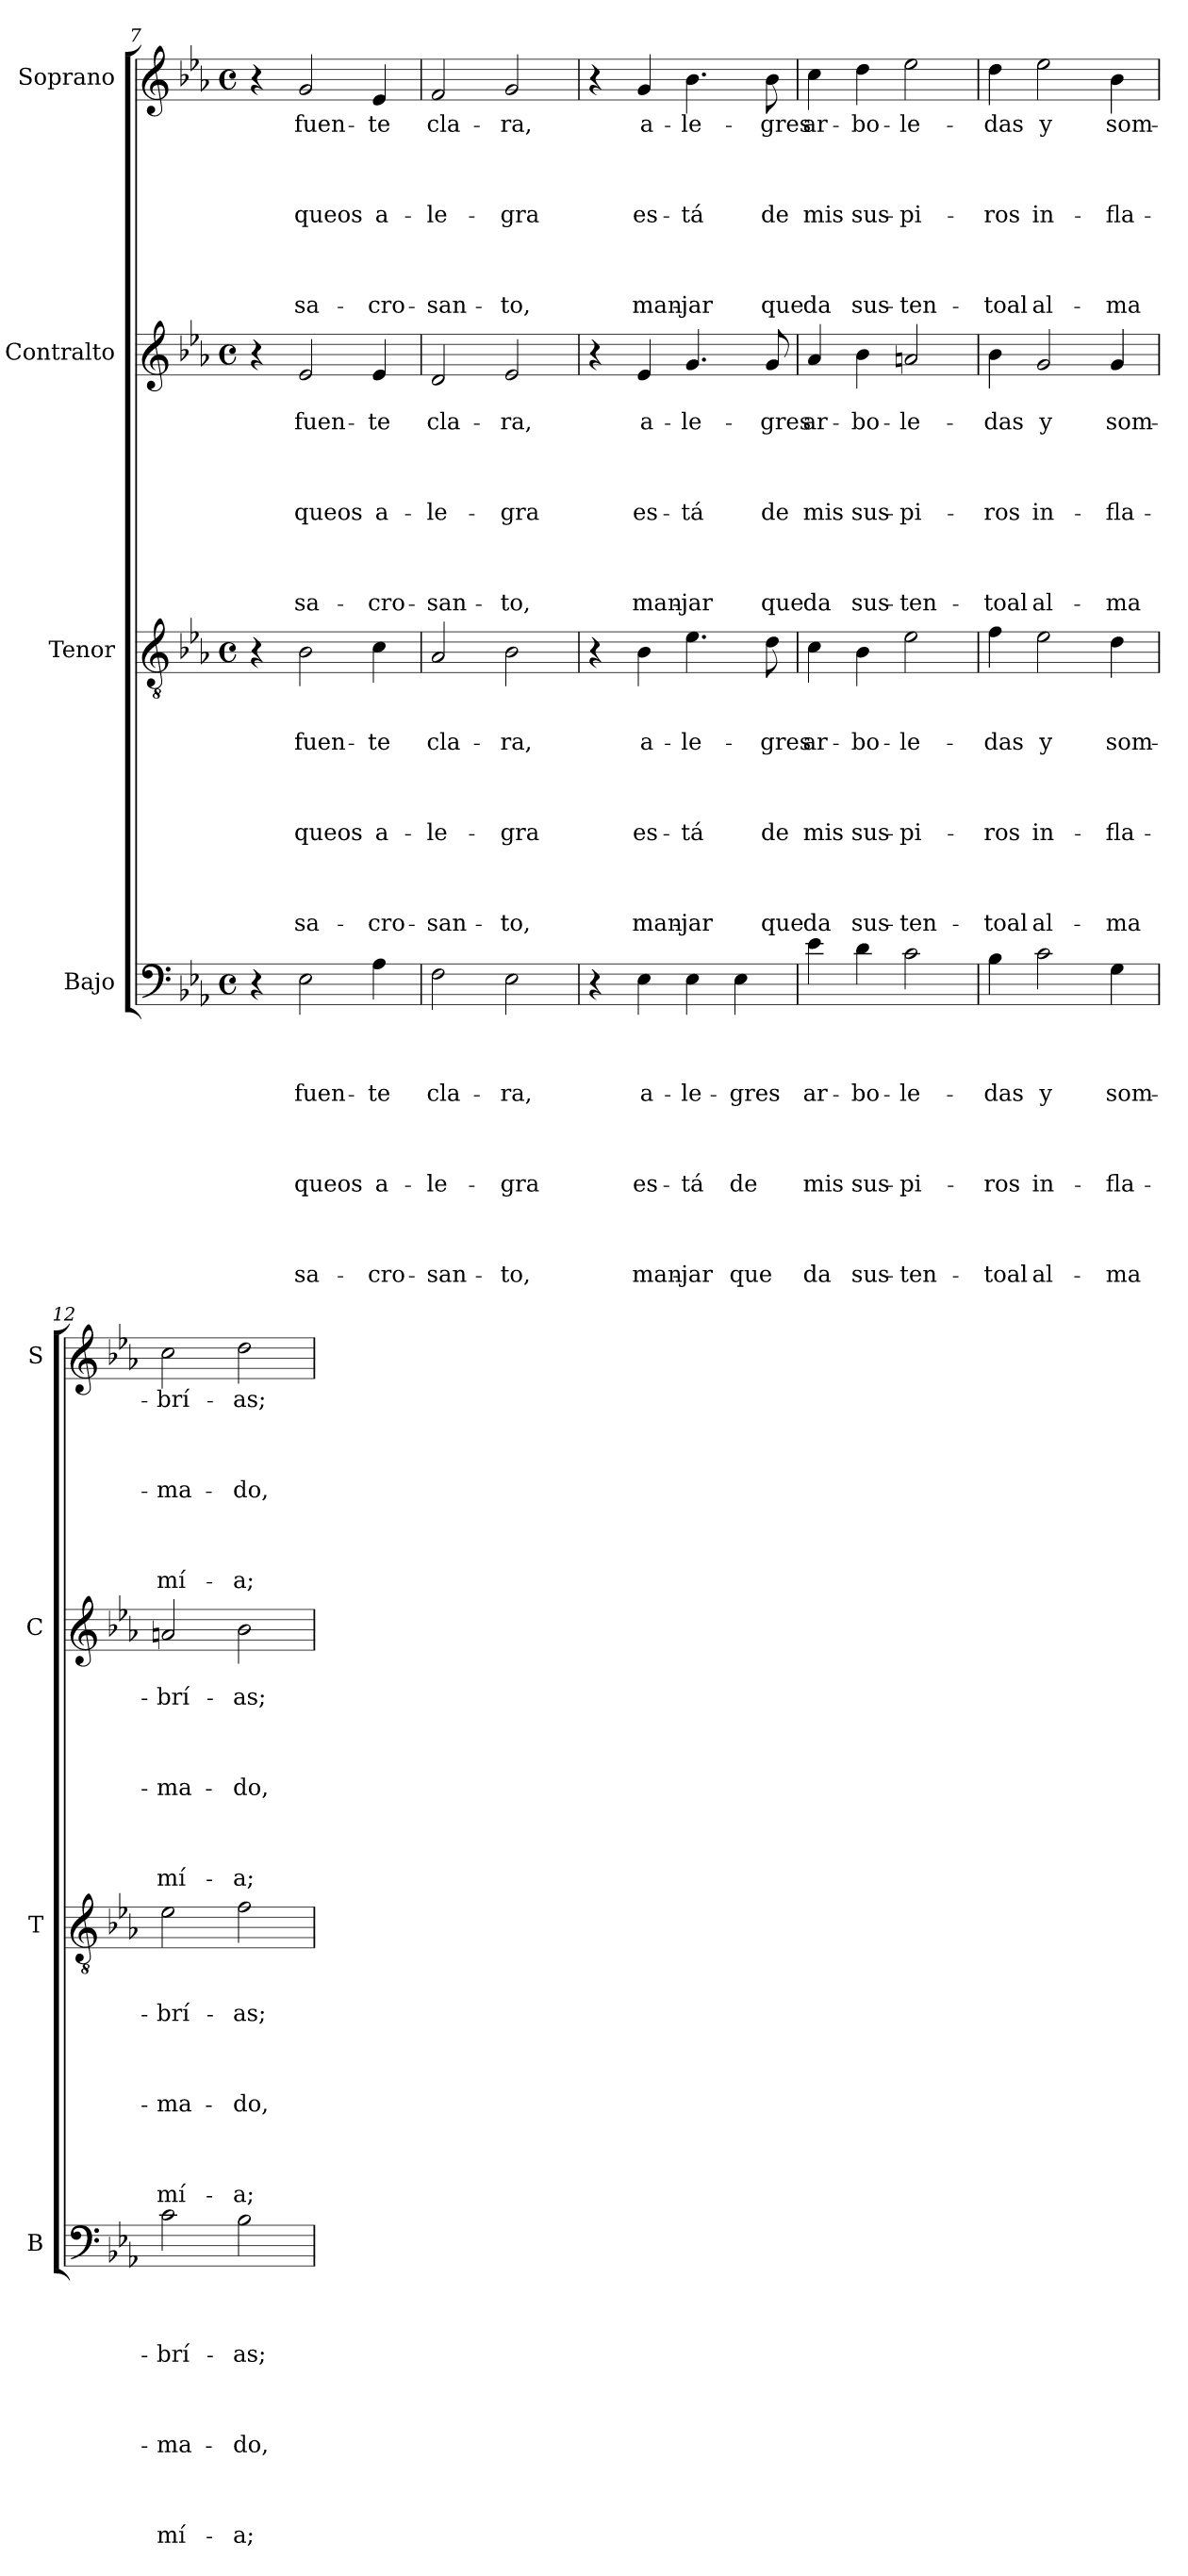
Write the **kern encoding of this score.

**kern	**text	**text	**text	**text	**text	**text	**text	**text	**text	**text	**text	**text	**kern	**text	**text	**text	**text	**text	**text	**text	**text	**text	**text	**text	**kern	**text	**text	**text	**text	**text	**text	**text	**text	**text	**text	**kern	**text	**text	**text	**text	**text	**text	**text	**text	**text
*part4	*part4	*part4	*part4	*part4	*part4	*part4	*part4	*part4	*part4	*part4	*part4	*part4	*part3	*part3	*part3	*part3	*part3	*part3	*part3	*part3	*part3	*part3	*part3	*part3	*part2	*part2	*part2	*part2	*part2	*part2	*part2	*part2	*part2	*part2	*part2	*part1	*part1	*part1	*part1	*part1	*part1	*part1	*part1	*part1	*part1
*staff4	*staff4	*staff4	*staff4	*staff4	*staff4	*staff4	*staff4	*staff4	*staff4	*staff4	*staff4	*staff4	*staff3	*staff3	*staff3	*staff3	*staff3	*staff3	*staff3	*staff3	*staff3	*staff3	*staff3	*staff3	*staff2	*staff2	*staff2	*staff2	*staff2	*staff2	*staff2	*staff2	*staff2	*staff2	*staff2	*staff1	*staff1	*staff1	*staff1	*staff1	*staff1	*staff1	*staff1	*staff1	*staff1
*I"Bajo	*	*	*	*	*	*	*	*	*	*	*	*	*I"Tenor	*	*	*	*	*	*	*	*	*	*	*	*I"Contralto	*	*	*	*	*	*	*	*	*	*	*I"Soprano	*	*	*	*	*	*	*	*	*
*I'B	*	*	*	*	*	*	*	*	*	*	*	*	*I'T	*	*	*	*	*	*	*	*	*	*	*	*I'C	*	*	*	*	*	*	*	*	*	*	*I'S	*	*	*	*	*	*	*	*	*
!!LO:LB:g=z
*clefF4	*	*	*	*	*	*	*	*	*	*	*	*	*clefGv2	*	*	*	*	*	*	*	*	*	*	*	*clefG2	*	*	*	*	*	*	*	*	*	*	*clefG2	*	*	*	*	*	*	*	*	*
*k[b-e-a-]	*	*	*	*	*	*	*	*	*	*	*	*	*k[b-e-a-]	*	*	*	*	*	*	*	*	*	*	*	*k[b-e-a-]	*	*	*	*	*	*	*	*	*	*	*k[b-e-a-]	*	*	*	*	*	*	*	*	*
*E-:	*	*	*	*	*	*	*	*	*	*	*	*	*E-:	*	*	*	*	*	*	*	*	*	*	*	*E-:	*	*	*	*	*	*	*	*	*	*	*E-:	*	*	*	*	*	*	*	*	*
*M4/4	*	*	*	*	*	*	*	*	*	*	*	*	*M4/4	*	*	*	*	*	*	*	*	*	*	*	*M4/4	*	*	*	*	*	*	*	*	*	*	*M4/4	*	*	*	*	*	*	*	*	*
*met(c)	*	*	*	*	*	*	*	*	*	*	*	*	*met(c)	*	*	*	*	*	*	*	*	*	*	*	*met(c)	*	*	*	*	*	*	*	*	*	*	*met(c)	*	*	*	*	*	*	*	*	*
=7	=7	=7	=7	=7	=7	=7	=7	=7	=7	=7	=7	=7	=7	=7	=7	=7	=7	=7	=7	=7	=7	=7	=7	=7	=7	=7	=7	=7	=7	=7	=7	=7	=7	=7	=7	=7	=7	=7	=7	=7	=7	=7	=7	=7	=7
4r	.	.	.	.	.	.	.	.	.	.	.	.	4r	.	.	.	.	.	.	.	.	.	.	.	4r	.	.	.	.	.	.	.	.	.	.	4r	.	.	.	.	.	.	.	.	.
2E-\	.	.	.	fuen-	.	.	.	queos	.	.	.	sa-	2B-\	.	.	fuen-	.	.	.	queos	.	.	.	sa-	2e-/	.	fuen-	.	.	.	queos	.	.	.	sa-	2g/	fuen-	.	.	.	queos	.	.	.	sa-
4A-\	.	.	.	-te	.	.	.	a-	.	.	.	-cro-	4c\	.	.	-te	.	.	.	a-	.	.	.	-cro-	4e-/	.	-te	.	.	.	a-	.	.	.	-cro-	4e-/	-te	.	.	.	a-	.	.	.	-cro-
=8	=8	=8	=8	=8	=8	=8	=8	=8	=8	=8	=8	=8	=8	=8	=8	=8	=8	=8	=8	=8	=8	=8	=8	=8	=8	=8	=8	=8	=8	=8	=8	=8	=8	=8	=8	=8	=8	=8	=8	=8	=8	=8	=8	=8	=8
2F\	.	.	.	cla-	.	.	.	-le-	.	.	.	-san-	2A-/	.	.	cla-	.	.	.	-le-	.	.	.	-san-	2d/	.	cla-	.	.	.	-le-	.	.	.	-san-	2f/	cla-	.	.	.	-le-	.	.	.	-san-
2E-\	.	.	.	-ra,	.	.	.	-gra	.	.	.	-to,	2B-\	.	.	-ra,	.	.	.	-gra	.	.	.	-to,	2e-/	.	-ra,	.	.	.	-gra	.	.	.	-to,	2g/	-ra,	.	.	.	-gra	.	.	.	-to,
=9	=9	=9	=9	=9	=9	=9	=9	=9	=9	=9	=9	=9	=9	=9	=9	=9	=9	=9	=9	=9	=9	=9	=9	=9	=9	=9	=9	=9	=9	=9	=9	=9	=9	=9	=9	=9	=9	=9	=9	=9	=9	=9	=9	=9	=9
4r	.	.	.	.	.	.	.	.	.	.	.	.	4r	.	.	.	.	.	.	.	.	.	.	.	4r	.	.	.	.	.	.	.	.	.	.	4r	.	.	.	.	.	.	.	.	.
4E-\	.	.	.	a-	.	.	.	es-	.	.	.	man-	4B-\	.	.	a-	.	.	.	es-	.	.	.	man-	4e-/	.	a-	.	.	.	es-	.	.	.	man-	4g/	a-	.	.	.	es-	.	.	.	man-
4E-\	.	.	.	-le-	.	.	.	-tá	.	.	.	-jar	4.e-\	.	.	-le-	.	.	.	-tá	.	.	.	-jar	4.g/	.	-le-	.	.	.	-tá	.	.	.	-jar	4.b-\	-le-	.	.	.	-tá	.	.	.	-jar
4E-\	.	.	.	-gres	.	.	.	de	.	.	.	que	.	.	.	.	.	.	.	.	.	.	.	.	.	.	.	.	.	.	.	.	.	.	.	.	.	.	.	.	.	.	.	.	.
.	.	.	.	.	.	.	.	.	.	.	.	.	8d\	.	.	-gres	.	.	.	de	.	.	.	que	8g/	.	-gres	.	.	.	de	.	.	.	que	8b-\	-gres	.	.	.	de	.	.	.	que
=10	=10	=10	=10	=10	=10	=10	=10	=10	=10	=10	=10	=10	=10	=10	=10	=10	=10	=10	=10	=10	=10	=10	=10	=10	=10	=10	=10	=10	=10	=10	=10	=10	=10	=10	=10	=10	=10	=10	=10	=10	=10	=10	=10	=10	=10
4e-\	.	.	.	ar-	.	.	.	mis	.	.	.	da	4c\	.	.	ar-	.	.	.	mis	.	.	.	da	4a-/	.	ar-	.	.	.	mis	.	.	.	da	4cc\	ar-	.	.	.	mis	.	.	.	da
4d\	.	.	.	-bo-	.	.	.	sus-	.	.	.	sus-	4B-\	.	.	-bo-	.	.	.	sus-	.	.	.	sus-	4b-\	.	-bo-	.	.	.	sus-	.	.	.	sus-	4dd\	-bo-	.	.	.	sus-	.	.	.	sus-
2c\	.	.	.	-le-	.	.	.	-pi-	.	.	.	-ten-	2e-\	.	.	-le-	.	.	.	-pi-	.	.	.	-ten-	2an/	.	-le-	.	.	.	-pi-	.	.	.	-ten-	2ee-\	-le-	.	.	.	-pi-	.	.	.	-ten-
=11	=11	=11	=11	=11	=11	=11	=11	=11	=11	=11	=11	=11	=11	=11	=11	=11	=11	=11	=11	=11	=11	=11	=11	=11	=11	=11	=11	=11	=11	=11	=11	=11	=11	=11	=11	=11	=11	=11	=11	=11	=11	=11	=11	=11	=11
4B-\	.	.	.	-das	.	.	.	-ros	.	.	.	-toal	4f\	.	.	-das	.	.	.	-ros	.	.	.	-toal	4b-\	.	-das	.	.	.	-ros	.	.	.	-toal	4dd\	-das	.	.	.	-ros	.	.	.	-toal
2c\	.	.	.	y	.	.	.	in-	.	.	.	al-	2e-\	.	.	y	.	.	.	in-	.	.	.	al-	2g/	.	y	.	.	.	in-	.	.	.	al-	2ee-\	y	.	.	.	in-	.	.	.	al-
4G\	.	.	.	som-	.	.	.	-fla-	.	.	.	-ma	4d\	.	.	som-	.	.	.	-fla-	.	.	.	-ma	4g/	.	som-	.	.	.	-fla-	.	.	.	-ma	4b-\	som-	.	.	.	-fla-	.	.	.	-ma
=12	=12	=12	=12	=12	=12	=12	=12	=12	=12	=12	=12	=12	=12	=12	=12	=12	=12	=12	=12	=12	=12	=12	=12	=12	=12	=12	=12	=12	=12	=12	=12	=12	=12	=12	=12	=12	=12	=12	=12	=12	=12	=12	=12	=12	=12
2c\	.	.	.	-brí-	.	.	.	-ma-	.	.	.	mí-	2e-\	.	.	-brí-	.	.	.	-ma-	.	.	.	mí-	2an/	.	-brí-	.	.	.	-ma-	.	.	.	mí-	2cc\	-brí-	.	.	.	-ma-	.	.	.	mí-
2B-\	.	.	.	-as;	.	.	.	-do,	.	.	.	-a;	2f\	.	.	-as;	.	.	.	-do,	.	.	.	-a;	2b-\	.	-as;	.	.	.	-do,	.	.	.	-a;	2dd\	-as;	.	.	.	-do,	.	.	.	-a;
=	=	=	=	=	=	=	=	=	=	=	=	=	=	=	=	=	=	=	=	=	=	=	=	=	=	=	=	=	=	=	=	=	=	=	=	=	=	=	=	=	=	=	=	=	=
*-	*-	*-	*-	*-	*-	*-	*-	*-	*-	*-	*-	*-	*-	*-	*-	*-	*-	*-	*-	*-	*-	*-	*-	*-	*-	*-	*-	*-	*-	*-	*-	*-	*-	*-	*-	*-	*-	*-	*-	*-	*-	*-	*-	*-	*-
